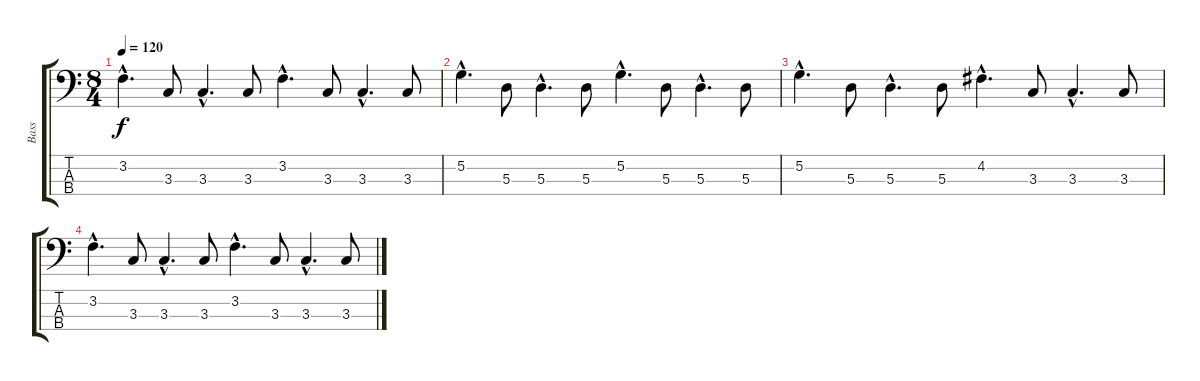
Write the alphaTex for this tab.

\track ("Bass" "Bass") {instrument acousticbass}
\staff {score tabs}
\tuning (G2 D2 A1 E1) {hide}
\ts (8 4)
\tempo 120
\clef f4
\ks c
3.2{hac}.4{d dy f} 3.3.8 3.3{hac}.4{d} 3.3.8 3.2{hac}.4{d} 3.3.8 3.3{hac}.4{d} 3.3.8 |
5.2{hac}.4{d} 5.3.8 5.3{hac}.4{d} 5.3.8 5.2{hac}.4{d} 5.3.8 5.3{hac}.4{d} 5.3.8 |
5.2{hac}.4{d} 5.3.8 5.3{hac}.4{d} 5.3.8 4.2{hac}.4{d} 3.3.8 3.3{hac}.4{d} 3.3.8 |
3.2{hac}.4{d} 3.3.8 3.3{hac}.4{d} 3.3.8 3.2{hac}.4{d} 3.3.8 3.3{hac}.4{d} 3.3.8
